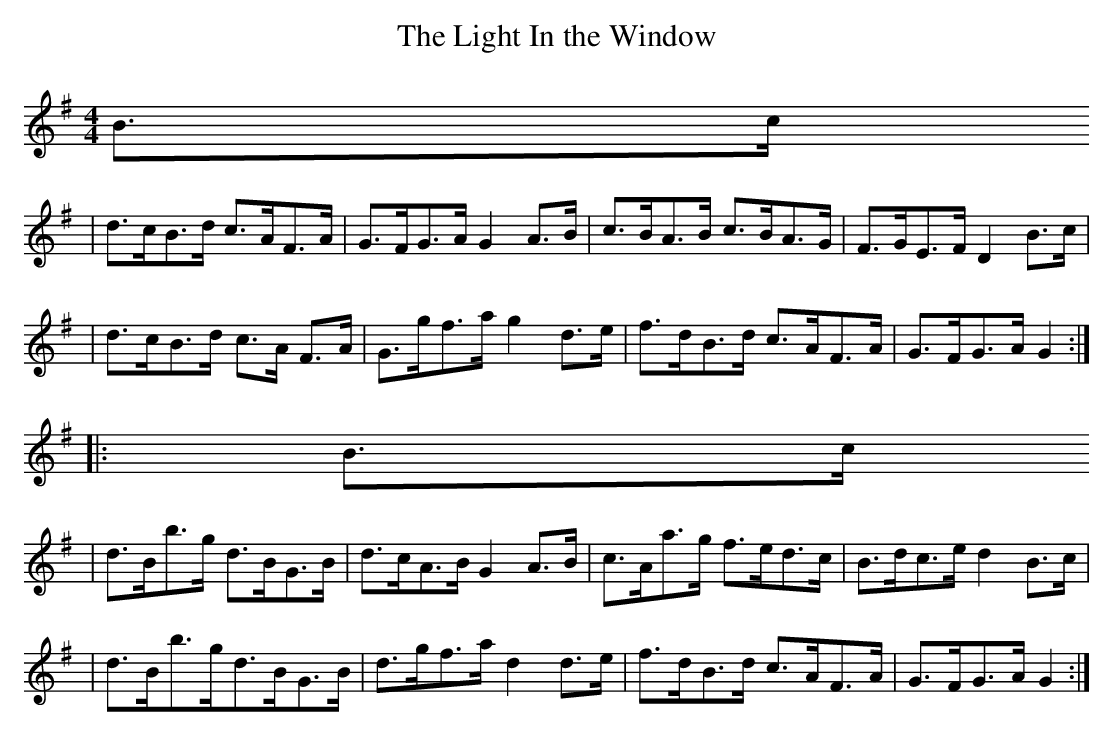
X:1
T: The Light In the Window
M: 4/4
L: 1/8
K: G
B>c
| d>cB>d c>AF>A | G>FG>A G2 A>B | c>BA>B c>BA>G | F>GE>F D2 B>c |
| d>cB>d c>A F>A | G>gf>a g2 d>e | f>dB>d c>AF>A | G>FG>A G2 :|
|: B>c
| d>Bb>g d>BG>B | d>cA>B G2 A>B | c>Aa>g f>ed>c | B>dc>e d2 B>c |
| d>Bb>gd>BG>B | d>gf>a d2 d>e | f>dB>d c>AF>A | G>FG>A G2 :|
